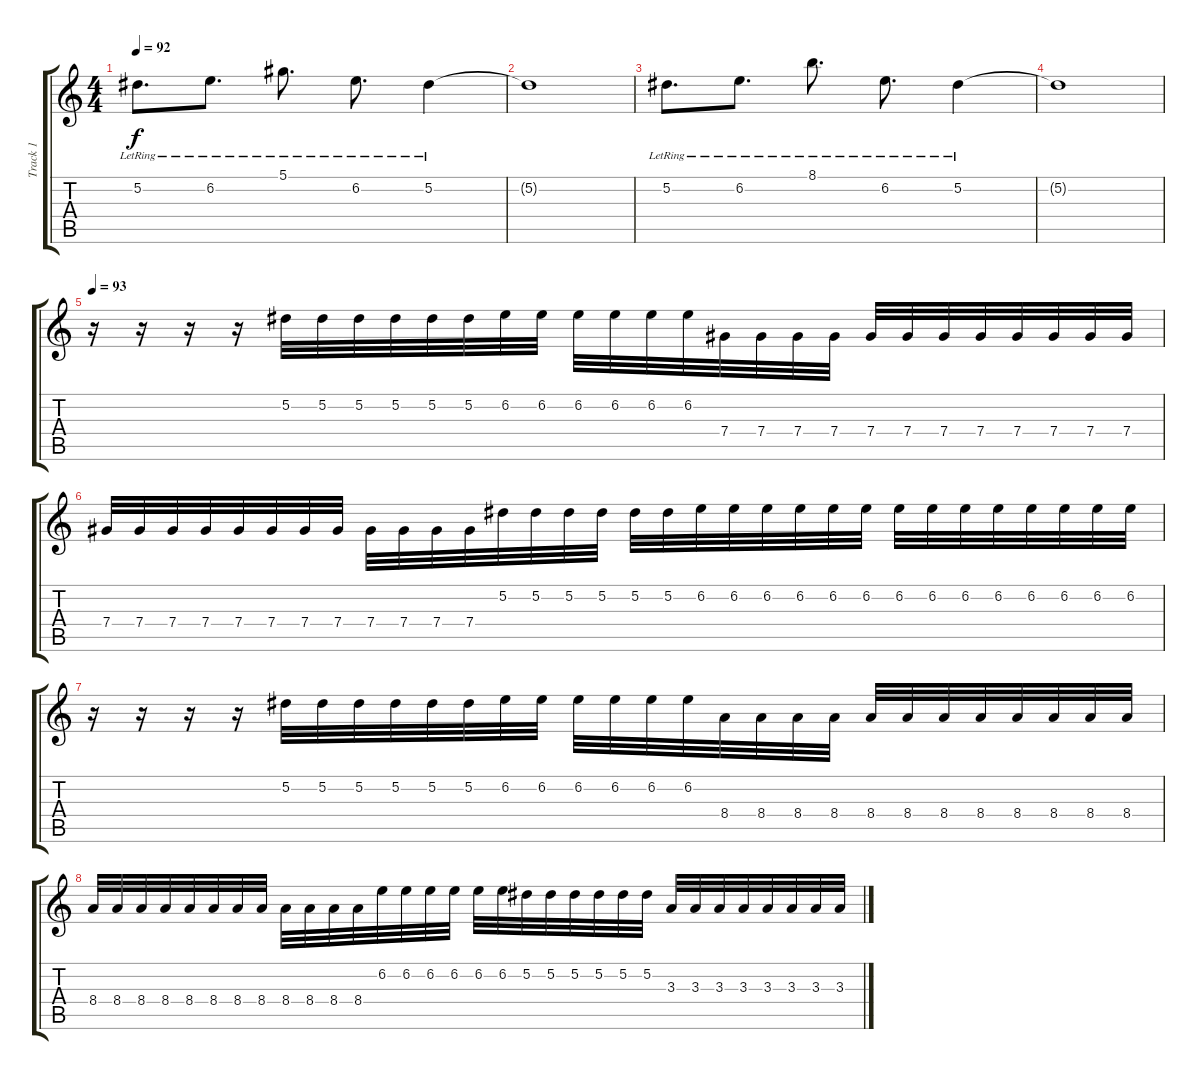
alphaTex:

\track ("Track 1" "Track 1") {instrument overdrivenguitar}
\staff {score tabs}
\tuning (Eb4 Bb3 Gb3 Db3 Ab2 Db2) {hide}
\ts (4 4)
\tempo 92
\clef g2
\ks c
5.2{lr}.8{d dy f} 6.2{lr}.8{d} 5.1{lr}.8{d} 6.2{lr}.8{d} 5.2{lr}.4 |
5.2{t}.1 |
5.2{lr}.8{d} 6.2{lr}.8{d} 8.1{lr}.8{d} 6.2{lr}.8{d} 5.2{lr}.4 |
5.2{t}.1 |
\tempo 93
r.16 r.16 r.16 r.16 5.2.32 5.2.32 5.2.32 5.2.32 5.2.32 5.2.32 6.2.32 6.2.32 6.2.32 6.2.32 6.2.32 6.2.32 7.4.32 7.4.32 7.4.32 7.4.32 7.4.32 7.4.32 7.4.32 7.4.32 7.4.32 7.4.32 7.4.32 7.4.32 |
7.4.32 7.4.32 7.4.32 7.4.32 7.4.32 7.4.32 7.4.32 7.4.32 7.4.32 7.4.32 7.4.32 7.4.32 5.2.32 5.2.32 5.2.32 5.2.32 5.2.32 5.2.32 6.2.32 6.2.32 6.2.32 6.2.32 6.2.32 6.2.32 6.2.32 6.2.32 6.2.32 6.2.32 6.2.32 6.2.32 6.2.32 6.2.32 |
r.16 r.16 r.16 r.16 5.2.32 5.2.32 5.2.32 5.2.32 5.2.32 5.2.32 6.2.32 6.2.32 6.2.32 6.2.32 6.2.32 6.2.32 8.4.32 8.4.32 8.4.32 8.4.32 8.4.32 8.4.32 8.4.32 8.4.32 8.4.32 8.4.32 8.4.32 8.4.32 |
8.4.32 8.4.32 8.4.32 8.4.32 8.4.32 8.4.32 8.4.32 8.4.32 8.4.32 8.4.32 8.4.32 8.4.32 6.2.32 6.2.32 6.2.32 6.2.32 6.2.32 6.2.32 5.2.32 5.2.32 5.2.32 5.2.32 5.2.32 5.2.32 3.3.32 3.3.32 3.3.32 3.3.32 3.3.32 3.3.32 3.3.32 3.3.32
